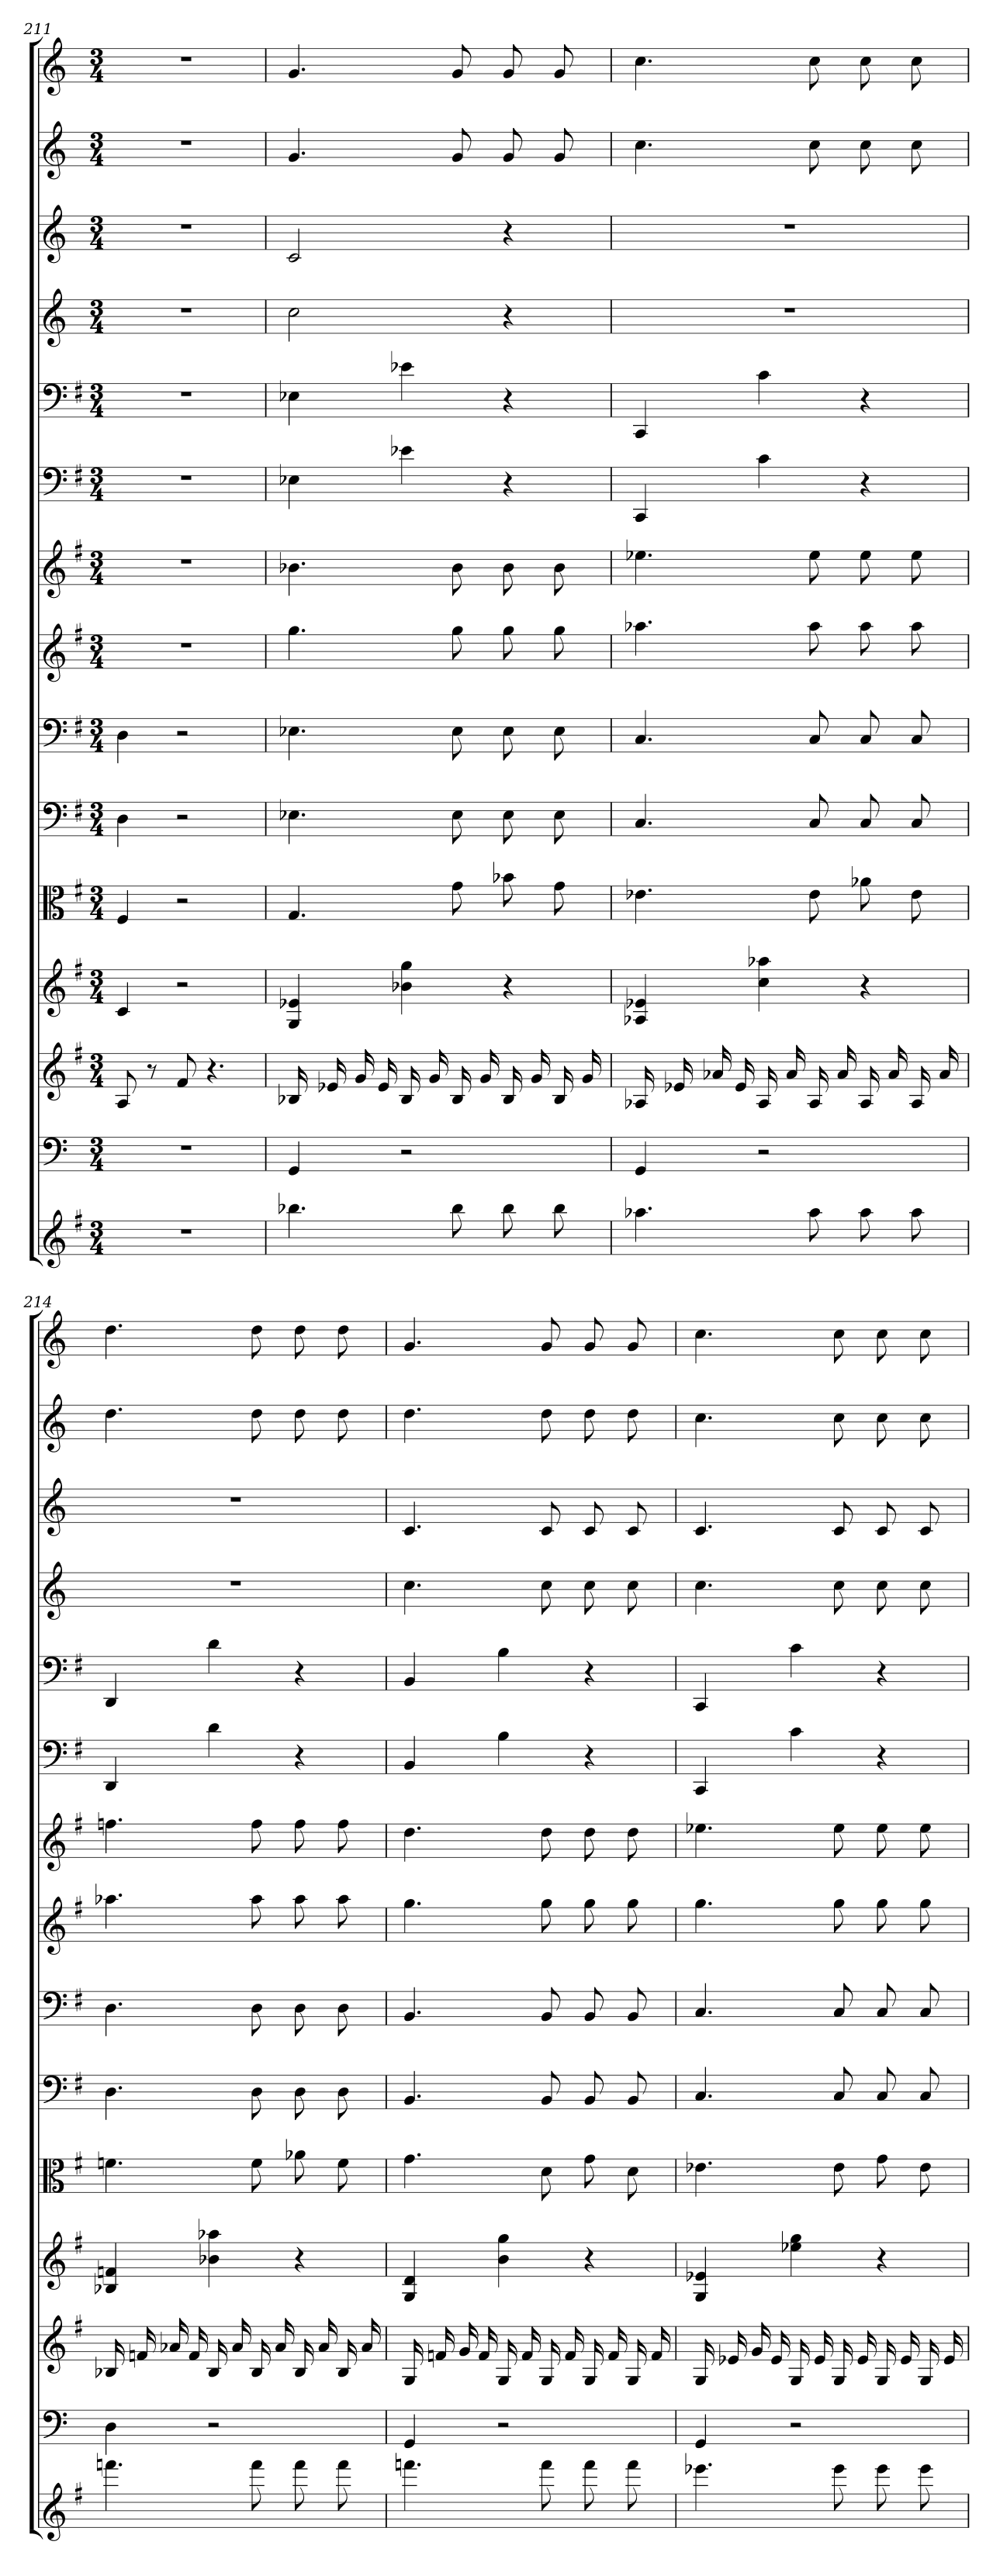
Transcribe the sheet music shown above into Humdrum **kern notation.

**kern	**kern	**kern	**kern	**kern	**kern	**kern	**kern	**kern	**kern	**kern	**kern	**kern	**kern	**kern
*part15	*part14	*part13	*part12	*part11	*part10	*part9	*part8	*part7	*part6	*part5	*part4	*part3	*part2	*part1
*staff15	*staff14	*staff13	*staff12	*staff11	*staff10	*staff9	*staff8	*staff7	*staff6	*staff5	*staff4	*staff3	*staff2	*staff1
*	*clefF4	*	*	*clefC3	*clefF4	*clefF4	*	*	*clefF4	*clefF4	*	*	*	*
*k[f#]	*k[]	*k[f#]	*k[f#]	*k[f#]	*k[f#]	*k[f#]	*k[f#]	*k[f#]	*k[f#]	*k[f#]	*k[]	*k[]	*k[]	*k[]
*M3/4	*M3/4	*M3/4	*M3/4	*M3/4	*M3/4	*M3/4	*M3/4	*M3/4	*M3/4	*M3/4	*M3/4	*M3/4	*M3/4	*M3/4
=211	=211	=211	=211	=211	=211	=211	=211	=211	=211	=211	=211	=211	=211	=211
2.r	2.r	8A	4c	4F#	4D	4D	2.r	2.r	2.r	2.r	2.r	2.r	2.r	2.r
.	.	8r	.	.	.	.	.	.	.	.	.	.	.	.
.	.	8f#	2r	2r	2r	2r	.	.	.	.	.	.	.	.
.	.	4.r	.	.	.	.	.	.	.	.	.	.	.	.
=212	=212	=212	=212	=212	=212	=212	=212	=212	=212	=212	=212	=212	=212	=212
4.bb-X	4GG	16B-X	4G 4e-X	4.G	4.E-X	4.E-X	4.gg	4.b-X	4E-X	4E-X	2cc	2c	4.g	4.g
.	.	16e-X	.	.	.	.	.	.	.	.	.	.	.	.
.	.	16g	.	.	.	.	.	.	.	.	.	.	.	.
.	.	16e-	.	.	.	.	.	.	.	.	.	.	.	.
.	2r	16B-	4b-X 4gg	.	.	.	.	.	4e-X	4e-X	.	.	.	.
.	.	16g	.	.	.	.	.	.	.	.	.	.	.	.
8bb-	.	16B-	.	8g	8E-	8E-	8gg	8b-	.	.	.	.	8g	8g
.	.	16g	.	.	.	.	.	.	.	.	.	.	.	.
8bb-	.	16B-	4r	8b-X	8E-	8E-	8gg	8b-	4r	4r	4r	4r	8g	8g
.	.	16g	.	.	.	.	.	.	.	.	.	.	.	.
8bb-	.	16B-	.	8g	8E-	8E-	8gg	8b-	.	.	.	.	8g	8g
.	.	16g	.	.	.	.	.	.	.	.	.	.	.	.
=213	=213	=213	=213	=213	=213	=213	=213	=213	=213	=213	=213	=213	=213	=213
4.aa-X	4GG	16A-X	4A-X 4e-X	4.e-X	4.C	4.C	4.aa-X	4.ee-X	4CC	4CC	2.r	2.r	4.cc	4.cc
.	.	16e-X	.	.	.	.	.	.	.	.	.	.	.	.
.	.	16a-X	.	.	.	.	.	.	.	.	.	.	.	.
.	.	16e-	.	.	.	.	.	.	.	.	.	.	.	.
.	2r	16A-	4cc 4aa-X	.	.	.	.	.	4c	4c	.	.	.	.
.	.	16a-	.	.	.	.	.	.	.	.	.	.	.	.
8aa-	.	16A-	.	8e-	8C	8C	8aa-	8ee-	.	.	.	.	8cc	8cc
.	.	16a-	.	.	.	.	.	.	.	.	.	.	.	.
8aa-	.	16A-	4r	8a-X	8C	8C	8aa-	8ee-	4r	4r	.	.	8cc	8cc
.	.	16a-	.	.	.	.	.	.	.	.	.	.	.	.
8aa-	.	16A-	.	8e-	8C	8C	8aa-	8ee-	.	.	.	.	8cc	8cc
.	.	16a-	.	.	.	.	.	.	.	.	.	.	.	.
=214	=214	=214	=214	=214	=214	=214	=214	=214	=214	=214	=214	=214	=214	=214
4.fffn	4D	16B-X	4B-X 4fn	4.fn	4.D	4.D	4.aa-X	4.ffn	4DD	4DD	2.r	2.r	4.dd	4.dd
.	.	16fn	.	.	.	.	.	.	.	.	.	.	.	.
.	.	16a-X	.	.	.	.	.	.	.	.	.	.	.	.
.	.	16f	.	.	.	.	.	.	.	.	.	.	.	.
.	2r	16B-	4b-X 4aa-X	.	.	.	.	.	4d	4d	.	.	.	.
.	.	16a-	.	.	.	.	.	.	.	.	.	.	.	.
8fff	.	16B-	.	8f	8D	8D	8aa-	8ff	.	.	.	.	8dd	8dd
.	.	16a-	.	.	.	.	.	.	.	.	.	.	.	.
8fff	.	16B-	4r	8a-X	8D	8D	8aa-	8ff	4r	4r	.	.	8dd	8dd
.	.	16a-	.	.	.	.	.	.	.	.	.	.	.	.
8fff	.	16B-	.	8f	8D	8D	8aa-	8ff	.	.	.	.	8dd	8dd
.	.	16a-	.	.	.	.	.	.	.	.	.	.	.	.
=215	=215	=215	=215	=215	=215	=215	=215	=215	=215	=215	=215	=215	=215	=215
4.fffn	4GG	16G	4G 4d	4.g	4.BB	4.BB	4.gg	4.dd	4BB	4BB	4.cc	4.c	4.dd	4.g
.	.	16fn	.	.	.	.	.	.	.	.	.	.	.	.
.	.	16g	.	.	.	.	.	.	.	.	.	.	.	.
.	.	16f	.	.	.	.	.	.	.	.	.	.	.	.
.	2r	16G	4b 4gg	.	.	.	.	.	4B	4B	.	.	.	.
.	.	16f	.	.	.	.	.	.	.	.	.	.	.	.
8fff	.	16G	.	8d	8BB	8BB	8gg	8dd	.	.	8cc	8c	8dd	8g
.	.	16f	.	.	.	.	.	.	.	.	.	.	.	.
8fff	.	16G	4r	8g	8BB	8BB	8gg	8dd	4r	4r	8cc	8c	8dd	8g
.	.	16f	.	.	.	.	.	.	.	.	.	.	.	.
8fff	.	16G	.	8d	8BB	8BB	8gg	8dd	.	.	8cc	8c	8dd	8g
.	.	16f	.	.	.	.	.	.	.	.	.	.	.	.
=216	=216	=216	=216	=216	=216	=216	=216	=216	=216	=216	=216	=216	=216	=216
4.eee-X	4GG	16G	4G 4e-X	4.e-X	4.C	4.C	4.gg	4.ee-X	4CC	4CC	4.cc	4.c	4.cc	4.cc
.	.	16e-X	.	.	.	.	.	.	.	.	.	.	.	.
.	.	16g	.	.	.	.	.	.	.	.	.	.	.	.
.	.	16e-	.	.	.	.	.	.	.	.	.	.	.	.
.	2r	16G	4ee-X 4gg	.	.	.	.	.	4c	4c	.	.	.	.
.	.	16e-	.	.	.	.	.	.	.	.	.	.	.	.
8eee-	.	16G	.	8e-	8C	8C	8gg	8ee-	.	.	8cc	8c	8cc	8cc
.	.	16e-	.	.	.	.	.	.	.	.	.	.	.	.
8eee-	.	16G	4r	8g	8C	8C	8gg	8ee-	4r	4r	8cc	8c	8cc	8cc
.	.	16e-	.	.	.	.	.	.	.	.	.	.	.	.
8eee-	.	16G	.	8e-	8C	8C	8gg	8ee-	.	.	8cc	8c	8cc	8cc
.	.	16e-	.	.	.	.	.	.	.	.	.	.	.	.
=	=	=	=	=	=	=	=	=	=	=	=	=	=	=
*-	*-	*-	*-	*-	*-	*-	*-	*-	*-	*-	*-	*-	*-	*-
